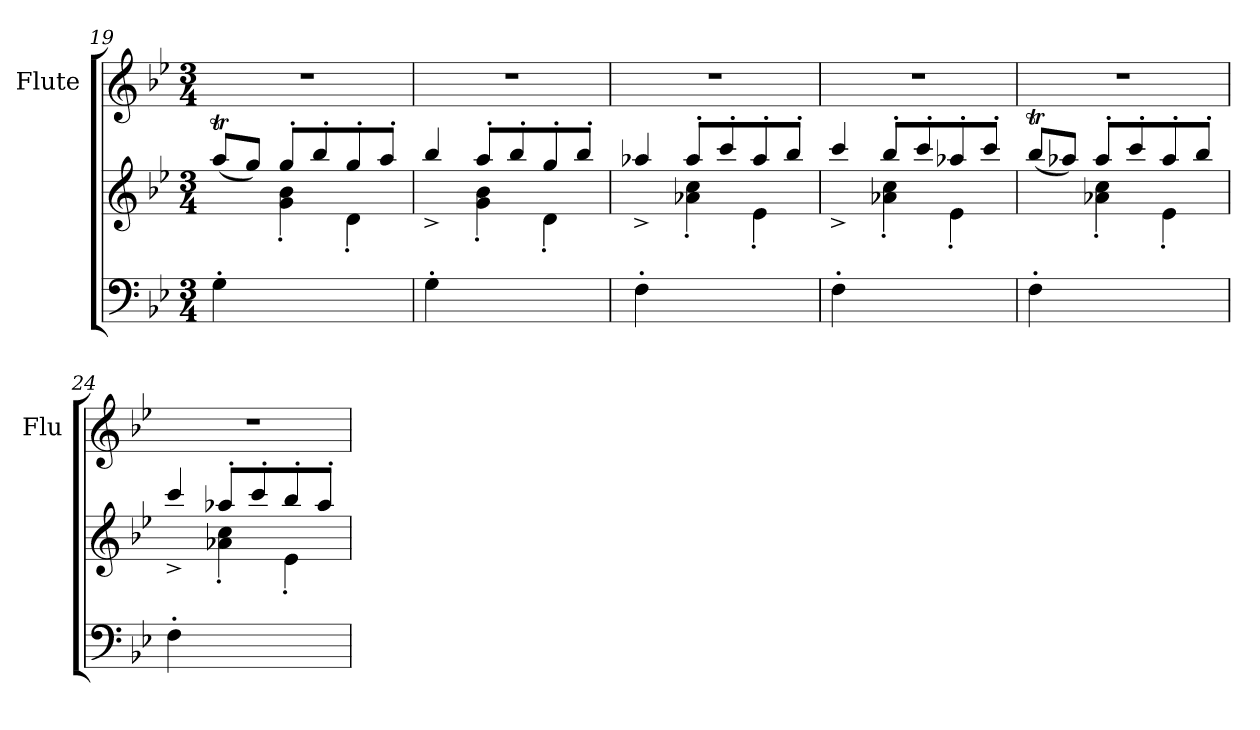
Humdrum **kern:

**kern	**kern	**kern
*part3	*part2	*part1
*staff3	*staff2	*staff1
*	*	*I"Flute
*	*	*I'Flu
*clefF4	*clefG2	*clefG2
*k[b-e-]	*k[b-e-]	*k[b-e-]
*B-:	*B-:	*B-:
*M3/4	*M3/4	*M3/4
=19	=19	=19
*	*^	*
4G'>\	(<8aat/L	4ryy	2.r
.	8gg/J)	.	.
2ryy	8gg'>/L	4g\'< 4b-\'<	.
.	8bb-'>/	.	.
.	8gg'>/	4d'<\	.
.	8aa'>/J	.	.
=20	=20	=20	=20
4G'>\	4bb-^>/	4ryy	2.r
2ryy	8aa'>/L	4g\'< 4b-\'<	.
.	8bb-'>/	.	.
.	8gg'>/	4d'<\	.
.	8bb-'>/J	.	.
=21	=21	=21	=21
4F'>\	4aa-X^>/	4ryy	2.r
2ryy	8aa-'>/L	4a-X\'< 4cc\'<	.
.	8ccc'>/	.	.
.	8aa-'>/	4e-'<\	.
.	8bb-'>/J	.	.
!!LO:PB:g=z
=22	=22	=22	=22
4F'>\	4ccc^>/	4ryy	2.r
2ryy	8bb-'>/L	4a-X\'< 4cc\'<	.
.	8ccc'>/	.	.
.	8aa-X'>/	4e-'<\	.
.	8ccc'>/J	.	.
=23	=23	=23	=23
4F'>\	(<8bb-T/L	4ryy	2.r
.	8aa-X/J)	.	.
2ryy	8aa-'>/L	4a-X\'< 4cc\'<	.
.	8ccc'>/	.	.
.	8aa-'>/	4e-'<\	.
.	8bb-'>/J	.	.
=24	=24	=24	=24
4F'>\	4ccc^>/	4ryy	2.r
2ryy	8aa-X'>/L	4a-X\'< 4cc\'<	.
.	8ccc'>/	.	.
.	8bb-'>/	4e-'<\	.
.	8aa-'>/J	.	.
*	*v	*v	*
=	=	=
*-	*-	*-
